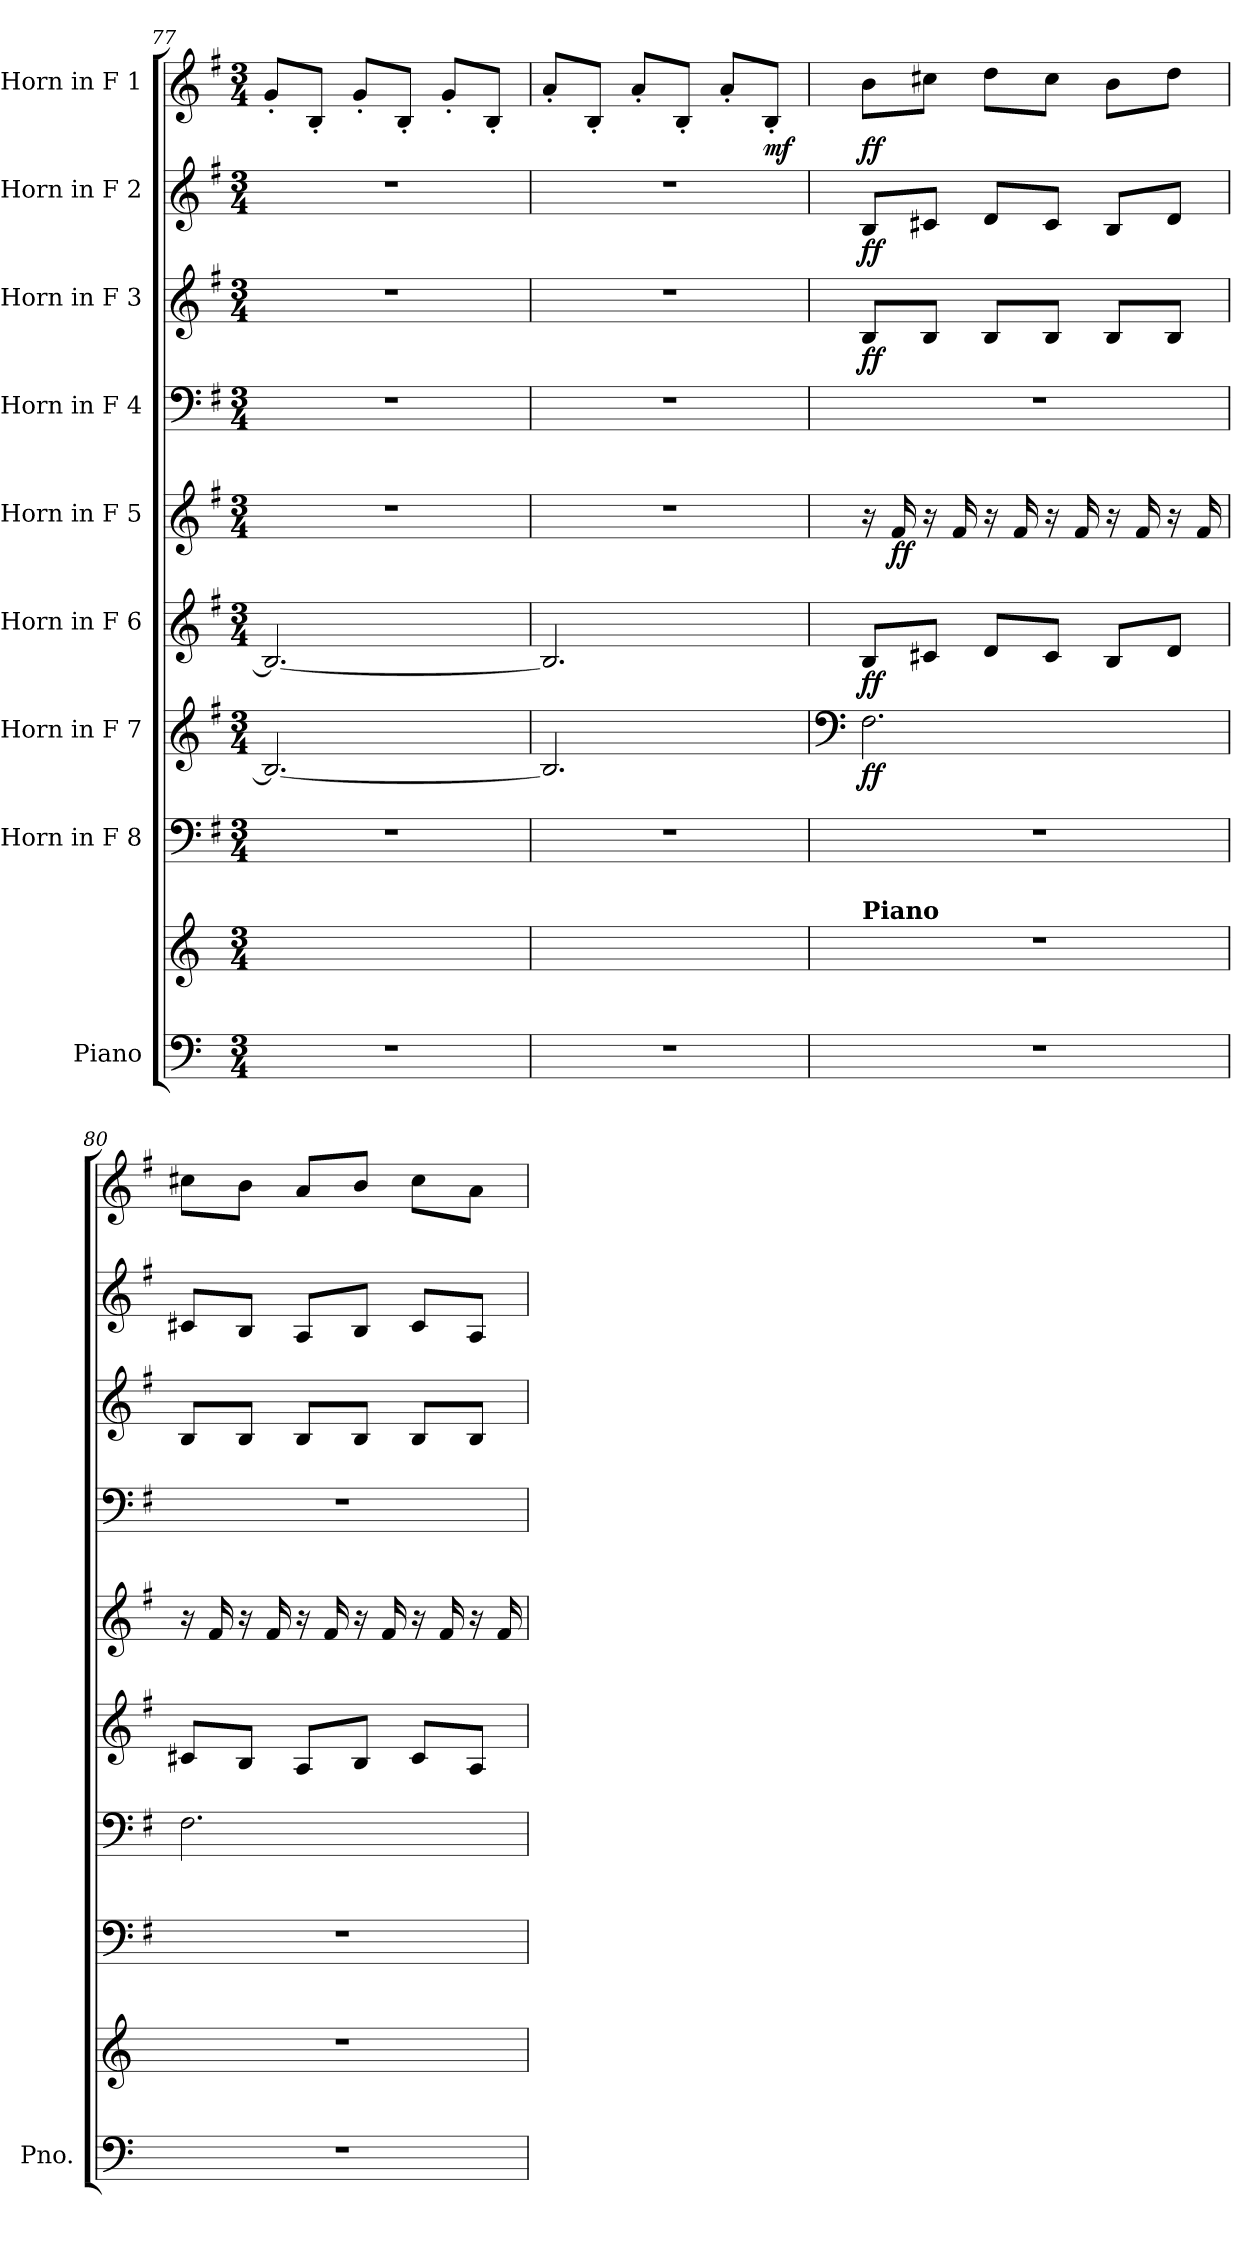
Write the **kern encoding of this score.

**kern	**kern	**kern	**kern	**dynam	**kern	**dynam	**kern	**dynam	**kern	**kern	**dynam	**kern	**dynam	**kern	**dynam
*part9	*part9	*part8	*part7	*part7	*part6	*part6	*part5	*part5	*part4	*part3	*part3	*part2	*part2	*part1	*part1
*staff10	*staff9	*staff8	*staff7	*staff7	*staff6	*staff6	*staff5	*staff5	*staff4	*staff3	*staff3	*staff2	*staff2	*staff1	*staff1
*I"Piano	*	*I"Horn in F 8	*I"Horn in F 7	*	*I"Horn in F 6	*	*I"Horn in F 5	*	*I"Horn in F 4	*I"Horn in F 3	*	*I"Horn in F 2	*	*I"Horn in F 1	*
*I'Pno.	*	*	*	*	*	*	*	*	*	*	*	*	*	*	*
*clefF4	*clefG2	*clefF4	*clefG2	*	*clefG2	*	*clefG2	*	*clefF4	*clefG2	*	*clefG2	*	*clefG2	*
*	*	*ITrd4c7	*ITrd4c7	*	*ITrd4c7	*	*ITrd4c7	*	*ITrd4c7	*ITrd4c7	*	*ITrd4c7	*	*ITrd4c7	*
*k[]	*k[]	*k[]	*k[]	*	*k[]	*	*k[]	*	*k[]	*k[]	*	*k[]	*	*k[]	*
*M3/4	*M3/4	*M3/4	*M3/4	*	*M3/4	*	*M3/4	*	*M3/4	*M3/4	*	*M3/4	*	*M3/4	*
=77	=77	=77	=77	=77	=77	=77	=77	=77	=77	=77	=77	=77	=77	=77	=77
2.r	2.ryy	2.r	2.E/_	.	2.E/_	.	2.r	.	2.r	2.r	.	2.r	.	8c'/L	.
.	.	.	.	.	.	.	.	.	.	.	.	.	.	8E'/J	.
.	.	.	.	.	.	.	.	.	.	.	.	.	.	8c'/L	.
.	.	.	.	.	.	.	.	.	.	.	.	.	.	8E'/J	.
.	.	.	.	.	.	.	.	.	.	.	.	.	.	8c'/L	.
.	.	.	.	.	.	.	.	.	.	.	.	.	.	8E'/J	.
=78	=78	=78	=78	=78	=78	=78	=78	=78	=78	=78	=78	=78	=78	=78	=78
2.r	2.ryy	2.r	2.E/]	.	2.E/]	.	2.r	.	2.r	2.r	.	2.r	.	8d'/L	.
.	.	.	.	.	.	.	.	.	.	.	.	.	.	8E'/J	.
.	.	.	.	.	.	.	.	.	.	.	.	.	.	8d'/L	.
.	.	.	.	.	.	.	.	.	.	.	.	.	.	8E'/J	.
.	.	.	.	.	.	.	.	.	.	.	.	.	.	8d'/L	.
!	!	!	!	!	!	!	!	!	!	!	!	!	!	!	!LO:DY:b
.	.	.	.	.	.	.	.	.	.	.	.	.	.	8E'/J	mf
=79	=79	=79	=79	=79	=79	=79	=79	=79	=79	=79	=79	=79	=79	=79	=79
*	*	*	*clefF4	*	*	*	*	*	*	*	*	*	*	*	*
!	!LO:TX:a:B:t=Piano	!	!	!	!	!	!	!	!	!	!	!	!	!	!
!	!	!	!	!LO:DY:b	!	!LO:DY:b	!	!	!	!	!LO:DY:b	!	!LO:DY:b	!	!LO:DY:b
2.r	2.r	2.r	2.BB\	ff	8E/L	ff	16r	.	2.r	8E/L	ff	8E/L	ff	8e\L	ff
!	!	!	!	!	!	!	!	!LO:DY:b	!	!	!	!	!	!	!
.	.	.	.	.	.	.	16B/	ff	.	.	.	.	.	.	.
.	.	.	.	.	8F#X/J	.	16r	.	.	8E/J	.	8F#X/J	.	8f#X\J	.
.	.	.	.	.	.	.	16B/	.	.	.	.	.	.	.	.
.	.	.	.	.	8G/L	.	16r	.	.	8E/L	.	8G/L	.	8g\L	.
.	.	.	.	.	.	.	16B/	.	.	.	.	.	.	.	.
.	.	.	.	.	8F#/J	.	16r	.	.	8E/J	.	8F#/J	.	8f#\J	.
.	.	.	.	.	.	.	16B/	.	.	.	.	.	.	.	.
.	.	.	.	.	8E/L	.	16r	.	.	8E/L	.	8E/L	.	8e\L	.
.	.	.	.	.	.	.	16B/	.	.	.	.	.	.	.	.
.	.	.	.	.	8G/J	.	16r	.	.	8E/J	.	8G/J	.	8g\J	.
.	.	.	.	.	.	.	16B/	.	.	.	.	.	.	.	.
=80	=80	=80	=80	=80	=80	=80	=80	=80	=80	=80	=80	=80	=80	=80	=80
2.r	2.r	2.r	2.BB\	.	8F#X/L	.	16r	.	2.r	8E/L	.	8F#X/L	.	8f#X\L	.
.	.	.	.	.	.	.	16B/	.	.	.	.	.	.	.	.
.	.	.	.	.	8E/J	.	16r	.	.	8E/J	.	8E/J	.	8e\J	.
.	.	.	.	.	.	.	16B/	.	.	.	.	.	.	.	.
.	.	.	.	.	8D/L	.	16r	.	.	8E/L	.	8D/L	.	8d/L	.
.	.	.	.	.	.	.	16B/	.	.	.	.	.	.	.	.
.	.	.	.	.	8E/J	.	16r	.	.	8E/J	.	8E/J	.	8e/J	.
.	.	.	.	.	.	.	16B/	.	.	.	.	.	.	.	.
.	.	.	.	.	8F#/L	.	16r	.	.	8E/L	.	8F#/L	.	8f#\L	.
.	.	.	.	.	.	.	16B/	.	.	.	.	.	.	.	.
.	.	.	.	.	8D/J	.	16r	.	.	8E/J	.	8D/J	.	8d\J	.
.	.	.	.	.	.	.	16B/	.	.	.	.	.	.	.	.
=	=	=	=	=	=	=	=	=	=	=	=	=	=	=	=
*-	*-	*-	*-	*-	*-	*-	*-	*-	*-	*-	*-	*-	*-	*-	*-
